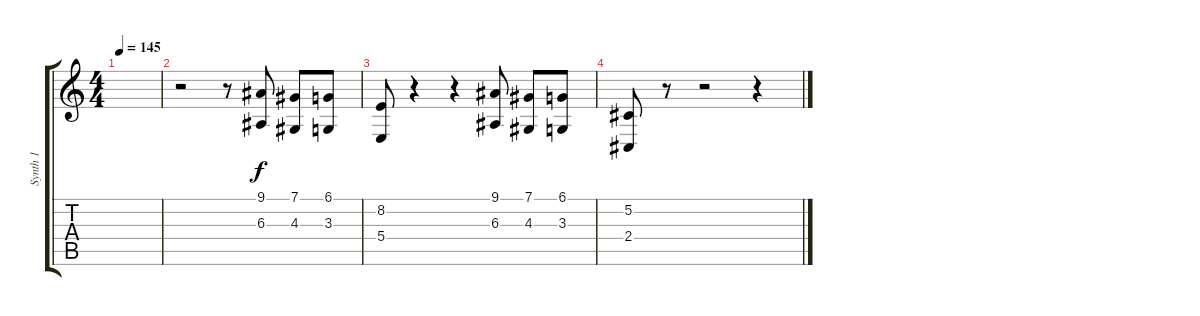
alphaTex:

\track ("Synth 1" "Synth 1") {instrument fx5brightness}
\staff {score tabs}
\tuning (Db4 Ab3 E3 B2 Gb2 Db2) {hide}
\ts (4 4)
\tempo 145
\clef g2
\ks c
|
r.2 r.8{instrument stringensemble1} (9.1 6.3).8 (7.1 4.3).8 (6.1 3.3).8 |
(8.2 5.4).8 r.4 r.4 (9.1 6.3).8 (7.1 4.3).8 (6.1 3.3).8 |
(5.2 2.4).8 r.8 r.2 r.4
